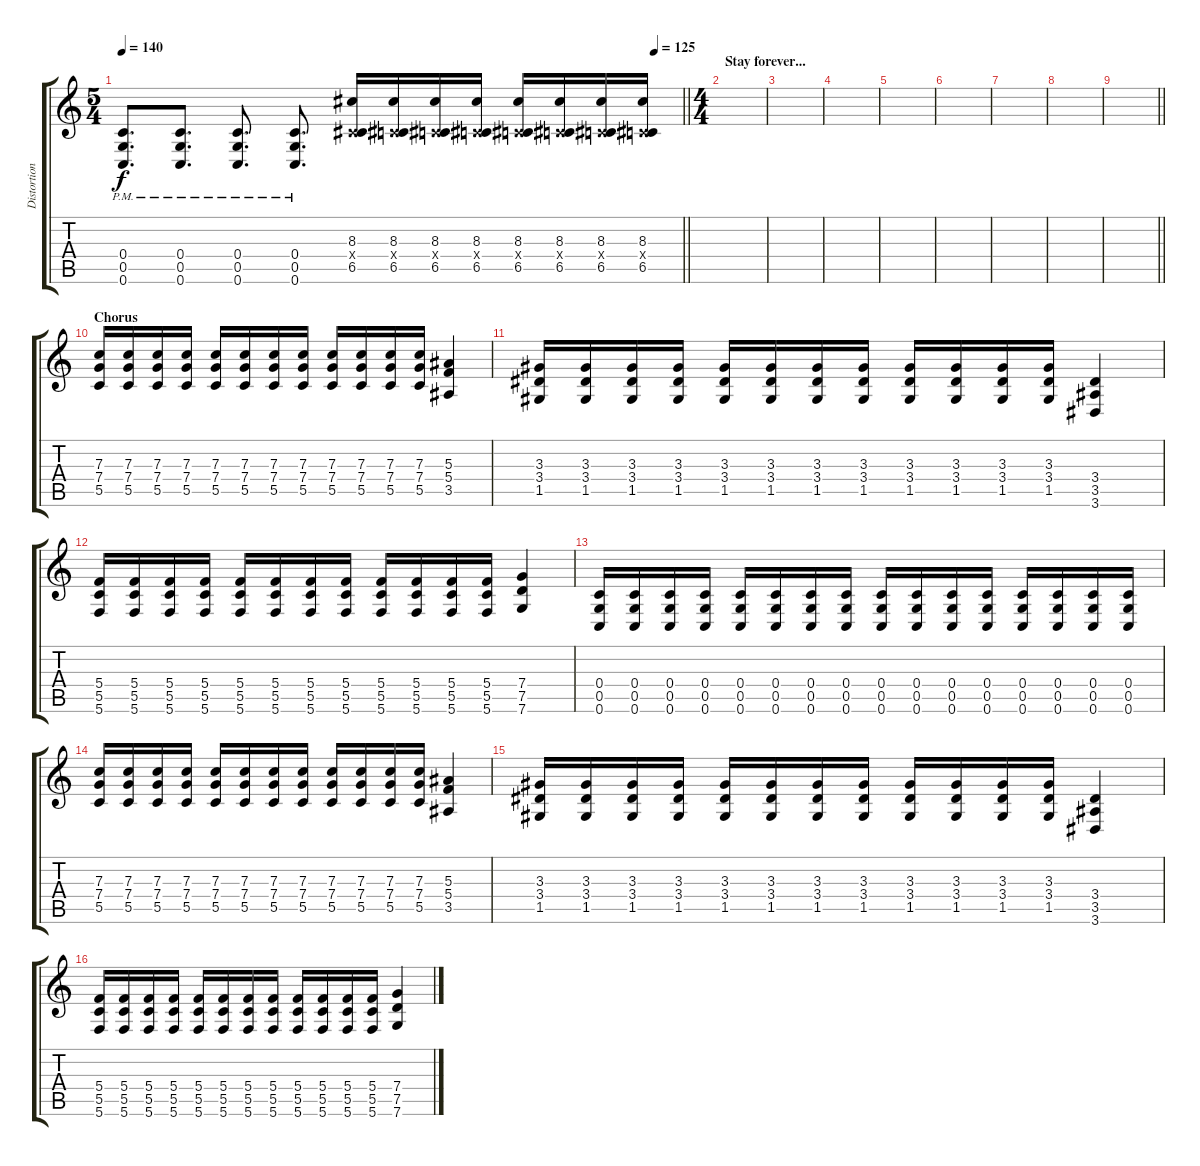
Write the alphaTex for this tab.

\track ("Distortion guitar" "Distortion") {instrument overdrivenguitar}
\staff {score tabs}
\tuning (D4 A3 F3 C3 G2 C2) {hide}
\ts (5 4)
\tempo 140
\tempo (125 0.95)
\clef g2
\barLineRight lightlight
\ks c
(0.4{pm} 0.5{pm} 0.6{pm}).8{d dy f} (0.4{pm} 0.5{pm} 0.6{pm}).8{d} (0.4{pm} 0.5{pm} 0.6{pm}).8{d} (0.4{pm} 0.5{pm} 0.6{pm}).8{d} (8.3 0.4{x} 6.5).16 (8.3 0.4{x} 6.5).16 (8.3 0.4{x} 6.5).16 (8.3 0.4{x} 6.5).16 (8.3 0.4{x} 6.5).16 (8.3 0.4{x} 6.5).16 (8.3 0.4{x} 6.5).16 (8.3 0.4{x} 6.5).16 |
\ts (4 4)
\section ("" "Stay forever...")
|
|
|
|
|
|
|
\barLineRight lightlight
|
\section ("" "Chorus")
(7.3 7.4 5.5).16 (7.3 7.4 5.5).16 (7.3 7.4 5.5).16 (7.3 7.4 5.5).16 (7.3 7.4 5.5).16 (7.3 7.4 5.5).16 (7.3 7.4 5.5).16 (7.3 7.4 5.5).16 (7.3 7.4 5.5).16 (7.3 7.4 5.5).16 (7.3 7.4 5.5).16 (7.3 7.4 5.5).16 (5.3 5.4 3.5).4 |
(3.3 3.4 1.5).16 (3.3 3.4 1.5).16 (3.3 3.4 1.5).16 (3.3 3.4 1.5).16 (3.3 3.4 1.5).16 (3.3 3.4 1.5).16 (3.3 3.4 1.5).16 (3.3 3.4 1.5).16 (3.3 3.4 1.5).16 (3.3 3.4 1.5).16 (3.3 3.4 1.5).16 (3.3 3.4 1.5).16 (3.4 3.5 3.6).4 |
(5.4 5.5 5.6).16 (5.4 5.5 5.6).16 (5.4 5.5 5.6).16 (5.4 5.5 5.6).16 (5.4 5.5 5.6).16 (5.4 5.5 5.6).16 (5.4 5.5 5.6).16 (5.4 5.5 5.6).16 (5.4 5.5 5.6).16 (5.4 5.5 5.6).16 (5.4 5.5 5.6).16 (5.4 5.5 5.6).16 (7.4 7.5 7.6).4 |
(0.4 0.5 0.6).16 (0.4 0.5 0.6).16 (0.4 0.5 0.6).16 (0.4 0.5 0.6).16 (0.4 0.5 0.6).16 (0.4 0.5 0.6).16 (0.4 0.5 0.6).16 (0.4 0.5 0.6).16 (0.4 0.5 0.6).16 (0.4 0.5 0.6).16 (0.4 0.5 0.6).16 (0.4 0.5 0.6).16 (0.4 0.5 0.6).16 (0.4 0.5 0.6).16 (0.4 0.5 0.6).16 (0.4 0.5 0.6).16 |
(7.3 7.4 5.5).16 (7.3 7.4 5.5).16 (7.3 7.4 5.5).16 (7.3 7.4 5.5).16 (7.3 7.4 5.5).16 (7.3 7.4 5.5).16 (7.3 7.4 5.5).16 (7.3 7.4 5.5).16 (7.3 7.4 5.5).16 (7.3 7.4 5.5).16 (7.3 7.4 5.5).16 (7.3 7.4 5.5).16 (5.3 5.4 3.5).4 |
(3.3 3.4 1.5).16 (3.3 3.4 1.5).16 (3.3 3.4 1.5).16 (3.3 3.4 1.5).16 (3.3 3.4 1.5).16 (3.3 3.4 1.5).16 (3.3 3.4 1.5).16 (3.3 3.4 1.5).16 (3.3 3.4 1.5).16 (3.3 3.4 1.5).16 (3.3 3.4 1.5).16 (3.3 3.4 1.5).16 (3.4 3.5 3.6).4 |
(5.4 5.5 5.6).16 (5.4 5.5 5.6).16 (5.4 5.5 5.6).16 (5.4 5.5 5.6).16 (5.4 5.5 5.6).16 (5.4 5.5 5.6).16 (5.4 5.5 5.6).16 (5.4 5.5 5.6).16 (5.4 5.5 5.6).16 (5.4 5.5 5.6).16 (5.4 5.5 5.6).16 (5.4 5.5 5.6).16 (7.4 7.5 7.6).4
